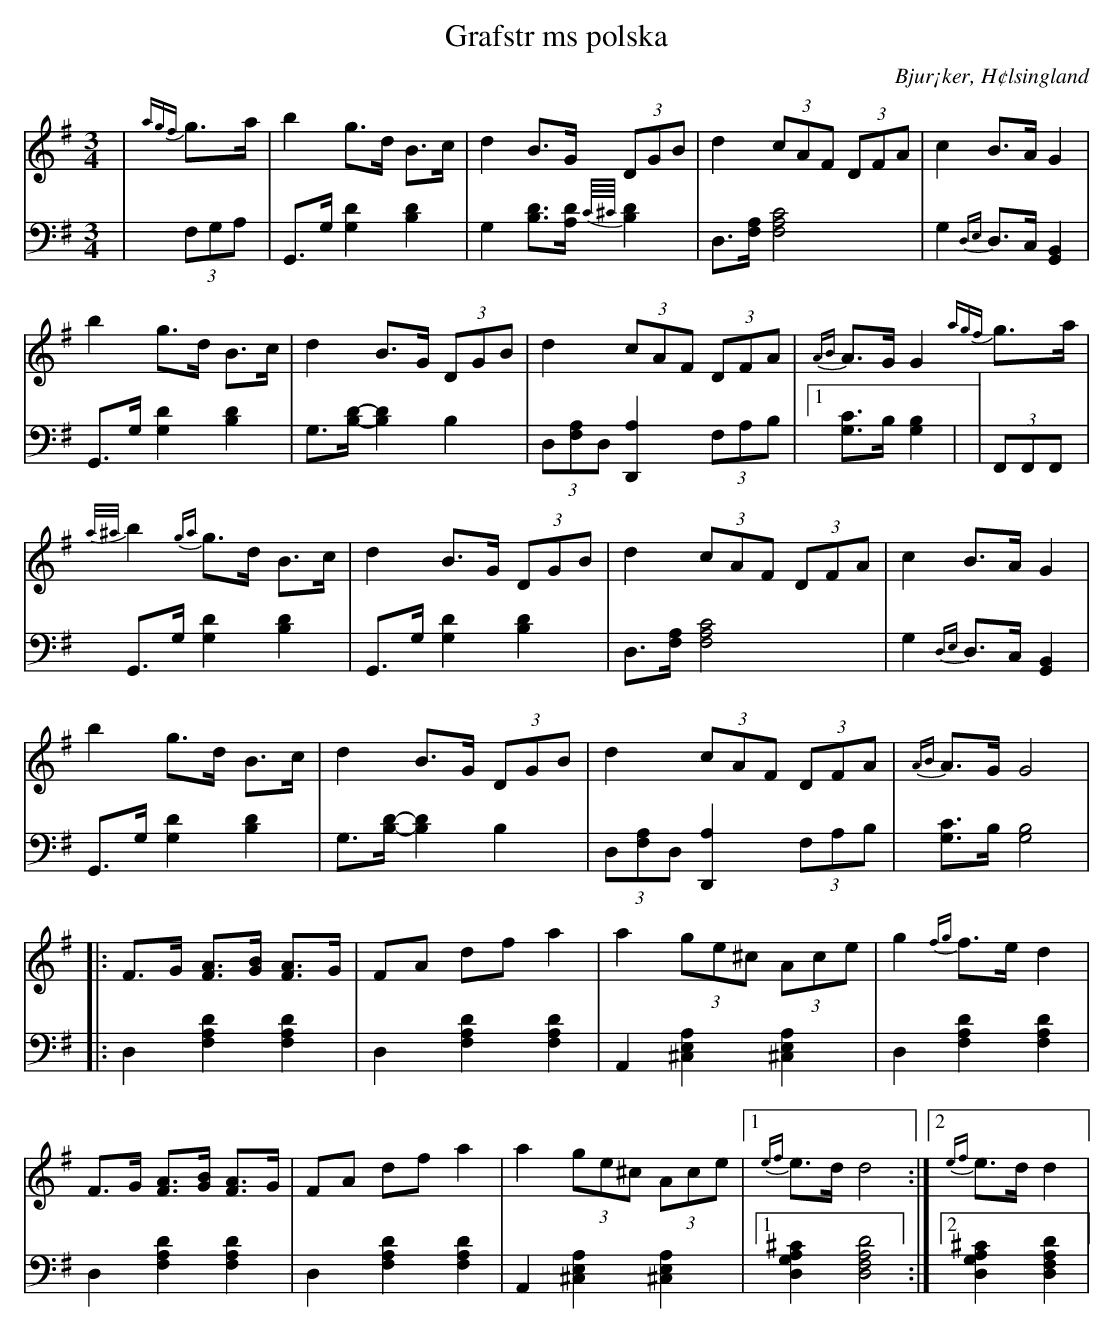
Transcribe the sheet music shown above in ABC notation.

X:1
T: Grafstr ms polska
O: Bjur¡ker, H¢lsingland
M: 3/4
L: 1/8
K: G
V:1
V:2
V: 1
|{agf}g>a|b2 g>d B>c|d2 B>G (3DGB|d2 (3cAF (3DFA|c2 B>A G2|
b2 g>d B>c|d2 B>G (3DGB|d2 (3cAF (3DFA|{AB}A>G G2{agf}g>a|
{a/^a/}b2 {ga}g>d B>c|d2 B>G (3DGB|d2 (3cAF (3DFA|c2 B>A G2|
b2 g>d B>c|d2 B>G (3DGB|d2 (3cAF (3DFA|{AB}A>G G4|
|:F>G [FA]>[GB] [FA]>G |FA df a2 |a2 (3ge^c (3Ace |g2 {fg}f>e d2 |
F>G [FA]>[GB] [FA]>G |FA df a2 |a2 (3ge^c (3Ace |1 {ef}e>d d4:|2 {ef}e>d d2|
V:2 clef=bass
|(3F,G,A, | G,,>G, [G,2D2] [B,2D2]|G,2 [B,D]>[A,D] {C//^C//}[B,D]2|D,>[F,A,] [F,4A,4C4]| G,2 {D,E,}D,>C, [G,,2B,,2]|
 G,,>G, [G,2D2] [B,2D2]|G,>[B,D]-[B,2D2] B,2|(3D,[F,A,]D, [D,,2A,2] (3F,A,B,|1 [G,C]>B, [G,2B,2]|
|(3F,,F,,F,, | G,,>G, [G,2D2] [B,2D2]|G,,>G, [G,2D2] [B,2D2]|D,>[F,A,] [F,4A,4C4]| G,2 {D,E,}D,>C, [G,,2B,,2]|
 G,,>G, [G,2D2] [B,2D2]|G,>[B,D]-[B,2D2] B,2|(3D,[F,A,]D, [D,,2A,2] (3F,A,B,| [G,C]>B, [G,4B,4]|
|:D,2 [F,2A,2D2] [F,2A,2D2]|D,2 [F,2A,2D2] [F,2A,2D2]| A,,2 [^C,2E,2A,2] [^C,2E,2A,2]|D,2 [F,2A,2D2] [F,2A,2D2] |
D,2 [F,2A,2D2] [F,2A,2D2] | D,2 [F,2A,2D2] [F,2A,2D2] | A,,2 [^C,2E,2A,2] [^C,2E,2A,2]|1 [D,2G,2A,2^C2] [D,4F,4A,4D4]:|2 [D,2G,2A,2^C2] [D,2F,2A,2D2]|
